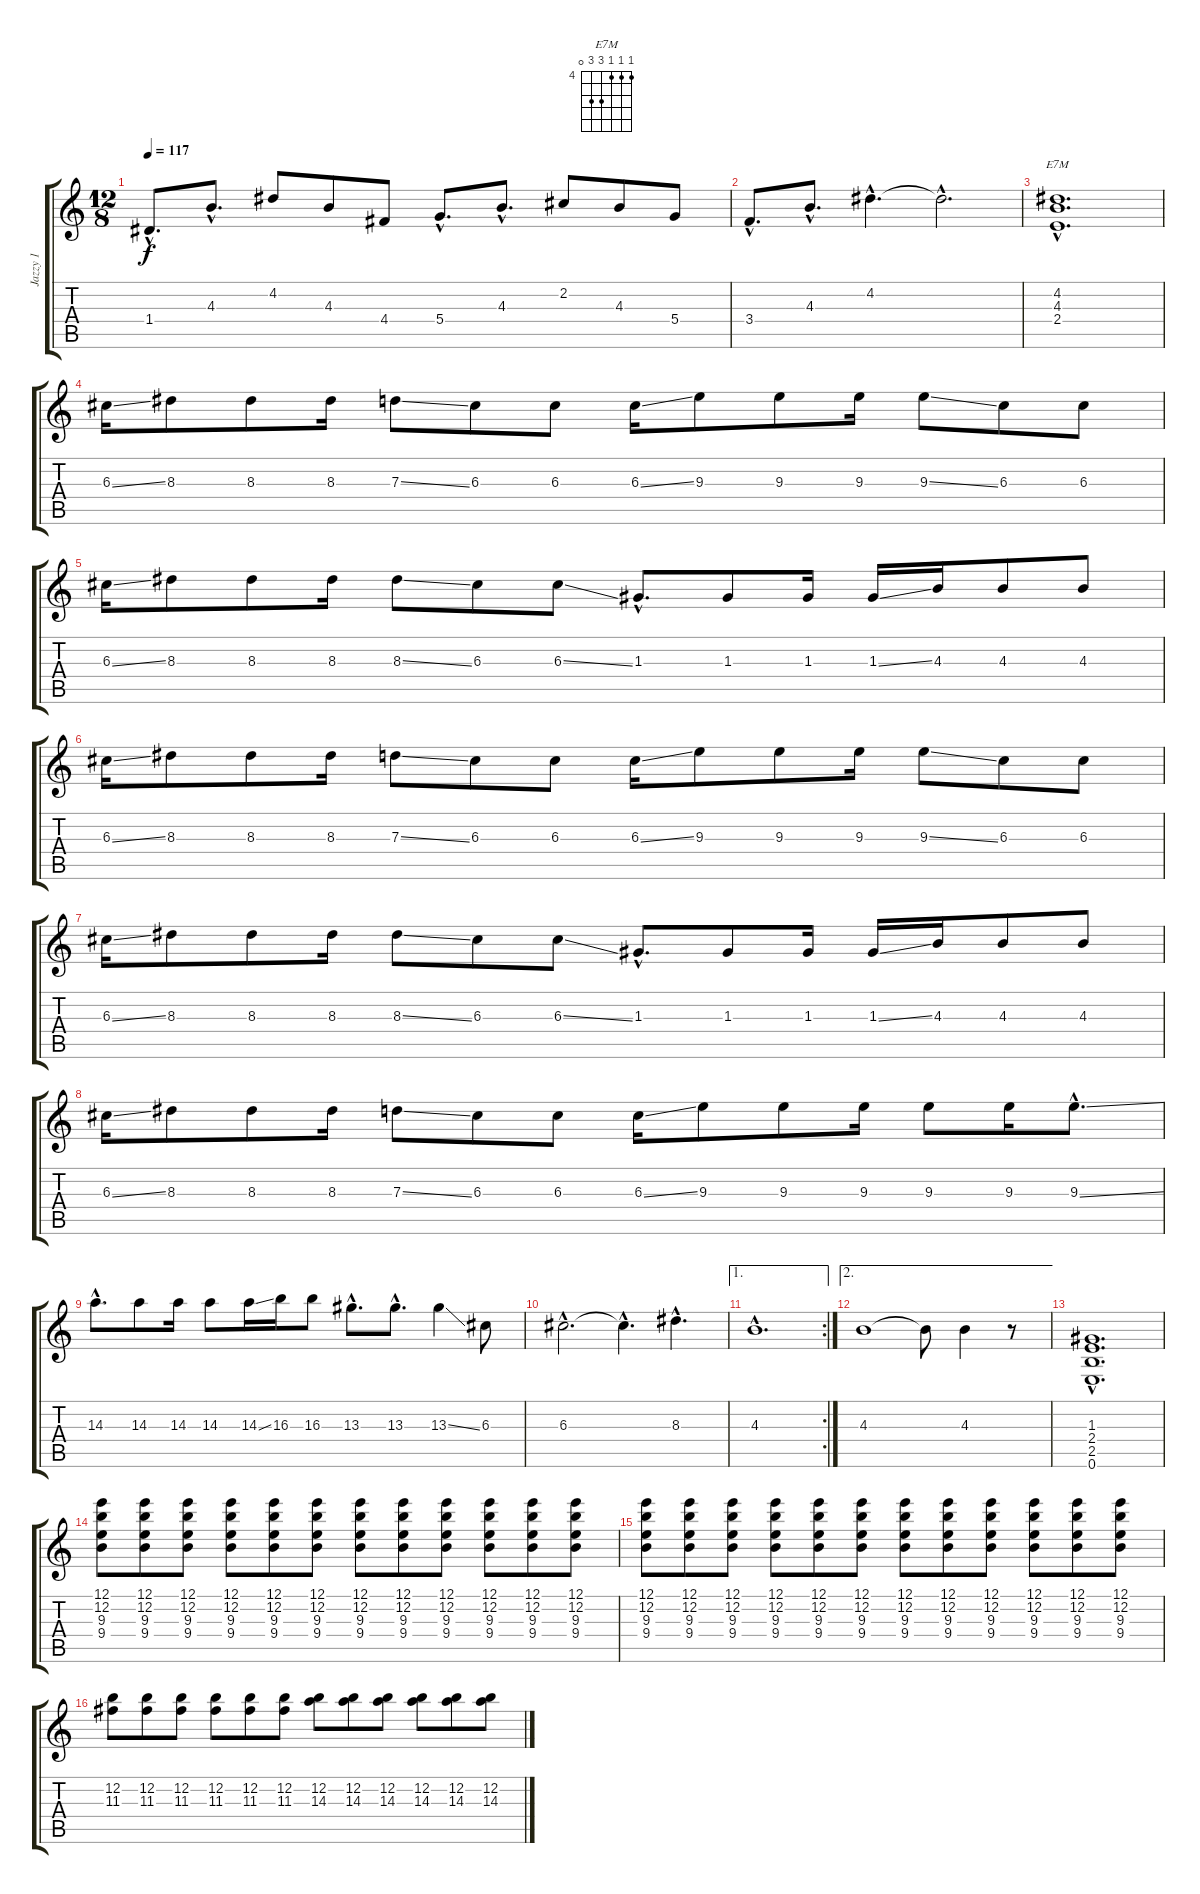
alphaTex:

\track ("Jazzy 1" "Jazzy 1") {instrument electricguitarjazz}
\staff {score tabs}
\tuning (E4 B3 G3 D3 A2 E2) {hide}
\chord ("E7M" 4 4 4 6 6 0) {firstfret 4}
\ts (12 8)
\tempo 117
\clef g2
\ks c
1.4{hac}.8{d dy f} 4.3{hac}.8{d} 4.2.8 4.3.8 4.4.8 5.4{hac}.8{d} 4.3{hac}.8{d} 2.2.8 4.3.8 5.4.8 |
3.4{hac}.8{d} 4.3{hac}.8{d} 4.2{hac}.4{d} 4.2{hac t}.2{d} |
(4.2{hac} 4.3{hac} 2.4{hac}).1{d ch "E7M"} |
6.3{ss}.16{instrument distortionguitar} 8.3.8 8.3.8 8.3.16 7.3{ss}.8 6.3.8 6.3.8 6.3{ss}.16 9.3.8 9.3.8 9.3.16 9.3{ss}.8 6.3.8 6.3.8 |
6.3{ss}.16 8.3.8 8.3.8 8.3.16 8.3{ss}.8 6.3.8 6.3{ss}.8 1.3{hac}.8{d} 1.3.8 1.3.16 1.3{ss}.16 4.3.16 4.3.8 4.3.8 |
6.3{ss}.16 8.3.8 8.3.8 8.3.16 7.3{ss}.8 6.3.8 6.3.8 6.3{ss}.16 9.3.8 9.3.8 9.3.16 9.3{ss}.8 6.3.8 6.3.8 |
6.3{ss}.16 8.3.8 8.3.8 8.3.16 8.3{ss}.8 6.3.8 6.3{ss}.8 1.3{hac}.8{d} 1.3.8 1.3.16 1.3{ss}.16 4.3.16 4.3.8 4.3.8 |
6.3{ss}.16 8.3.8 8.3.8 8.3.16 7.3{ss}.8 6.3.8 6.3.8 6.3{ss}.16 9.3.8 9.3.8 9.3.16 9.3.8 9.3.16 9.3{ss hac}.8{d} |
14.3{hac}.8{d} 14.3.8 14.3.16 14.3.8 14.3{ss}.16 16.3.16 16.3.8 13.3{hac}.8{d} 13.3{hac}.8{d} 13.3{ss}.4 6.3.8 |
6.3{hac}.2{d} 6.3{hac t}.4{d} 8.3{hac}.4{d} |
\ae 1
\rc 2
4.3{hac}.1{d} |
\ae 2
4.3.1 4.3{t}.8 4.3.4 r.8 |
(1.3{hac} 2.4{hac} 2.5{hac} 0.6{hac}).1{d instrument electricguitarjazz} |
(12.1 12.2 9.3 9.4).8 (12.1 12.2 9.3 9.4).8 (12.1 12.2 9.3 9.4).8 (12.1 12.2 9.3 9.4).8 (12.1 12.2 9.3 9.4).8 (12.1 12.2 9.3 9.4).8 (12.1 12.2 9.3 9.4).8 (12.1 12.2 9.3 9.4).8 (12.1 12.2 9.3 9.4).8 (12.1 12.2 9.3 9.4).8 (12.1 12.2 9.3 9.4).8 (12.1 12.2 9.3 9.4).8 |
(12.1 12.2 9.3 9.4).8 (12.1 12.2 9.3 9.4).8 (12.1 12.2 9.3 9.4).8 (12.1 12.2 9.3 9.4).8 (12.1 12.2 9.3 9.4).8 (12.1 12.2 9.3 9.4).8 (12.1 12.2 9.3 9.4).8 (12.1 12.2 9.3 9.4).8 (12.1 12.2 9.3 9.4).8 (12.1 12.2 9.3 9.4).8 (12.1 12.2 9.3 9.4).8 (12.1 12.2 9.3 9.4).8 |
(12.2 11.3).8 (12.2 11.3).8 (12.2 11.3).8 (12.2 11.3).8 (12.2 11.3).8 (12.2 11.3).8 (12.2 14.3).8 (12.2 14.3).8 (12.2 14.3).8 (12.2 14.3).8 (12.2 14.3).8 (12.2 14.3).8
